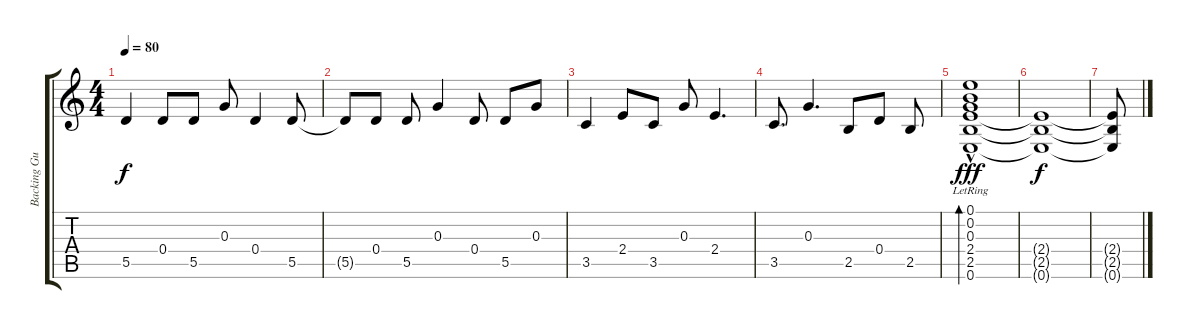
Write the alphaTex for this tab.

\track ("Backing Guitar Clean (kjartan sveinsson)" "Backing Gu") {instrument electricguitarclean}
\staff {score tabs}
\tuning (E4 B3 G3 D3 A2 E2) {hide}
\ts (4 4)
\tempo 80
\clef g2
\ks c
5.5.4{dy f} 0.4.8 5.5.8 0.3.8 0.4.4 5.5.8 |
5.5{t}.8 0.4.8 5.5.8 0.3.4 0.4.8 5.5.8 0.3.8 |
3.5.4 2.4.8 3.5.8 0.3.8 2.4.4{d} |
3.5.8{d} 0.3.4{d} 2.5.8 0.4.8 2.5.8 |
(0.1{lr} 0.2{lr} 0.3{hac lr} 2.4{lr} 2.5{lr} 0.6{lr}).1{bd 60 dy fff} |
(2.4{t} 2.5{t} 0.6{t}).1{dy f} |
(2.4{t} 2.5{t} 0.6{t}).8
